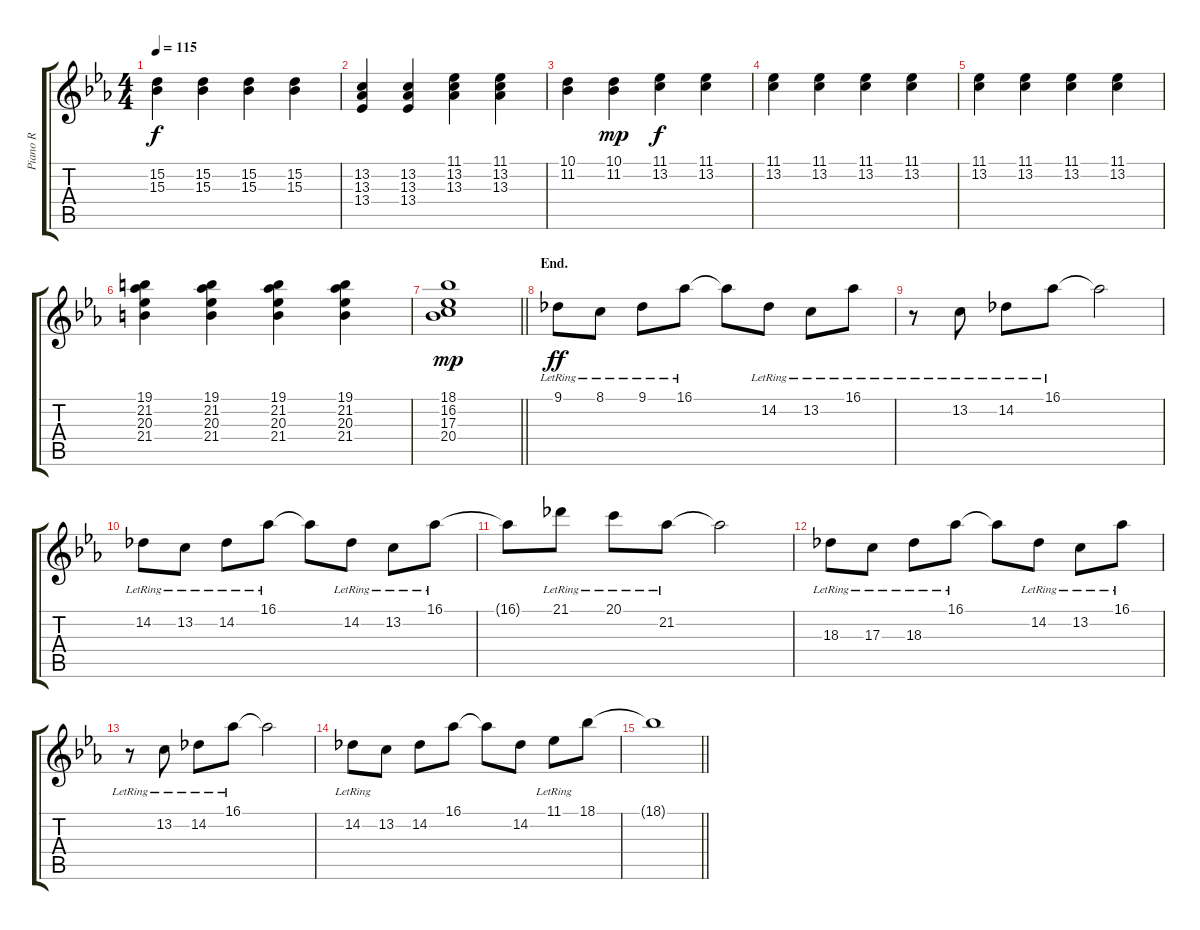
\track ("Piano R" "Piano R") {instrument acousticgrandpiano}
\staff {score tabs}
\tuning (E4 B3 G3 D3 A2 E2) {hide}
\ts (4 4)
\tempo 115
\clef g2
\ks eb
(15.2 15.3).4{dy f} (15.2 15.3).4 (15.2 15.3).4 (15.2 15.3).4 |
(13.2 13.3 13.4).4 (13.2 13.3 13.4).4 (11.1 13.2 13.3).4 (11.1 13.2 13.3).4 |
(10.1 11.2).4 (10.1 11.2).4{dy mp} (11.1 13.2).4{dy f} (11.1 13.2).4 |
(11.1 13.2).4 (11.1 13.2).4 (11.1 13.2).4 (11.1 13.2).4 |
(11.1 13.2).4 (11.1 13.2).4 (11.1 13.2).4 (11.1 13.2).4 |
(19.1 21.2 20.3 21.4).4 (19.1 21.2 20.3 21.4).4 (19.1 21.2 20.3 21.4).4 (19.1 21.2 20.3 21.4).4 |
\barLineRight lightlight
(18.1 16.2 17.3 20.4).1{dy mp} |
\section ("" "End.")
9.1{lr}.8{dy ff} 8.1{lr}.8 9.1{lr}.8 16.1{lr}.8 16.1{t}.8 14.2{lr}.8 13.2{lr}.8 16.1{lr}.8 |
r.8 13.2{lr}.8 14.2{lr}.8 16.1{lr}.8 16.1{t}.2 |
14.2{lr}.8 13.2{lr}.8 14.2{lr}.8 16.1{lr}.8 16.1{t}.8 14.2{lr}.8 13.2{lr}.8 16.1{lr}.8 |
16.1{t}.8 21.1{lr}.8 20.1{lr}.8 21.2{lr}.8 21.2{t}.2 |
18.3{lr}.8 17.3{lr}.8 18.3{lr}.8 16.1{lr}.8 16.1{t}.8 14.2{lr}.8 13.2{lr}.8 16.1{lr}.8 |
r.8 13.2{lr}.8 14.2{lr}.8 16.1{lr}.8 16.1{t}.2 |
14.2{lr}.8 13.2.8 14.2.8 16.1.8 16.1{t}.8 14.2.8 11.1{lr}.8 18.1.8 |
\barLineRight lightlight
18.1{t}.1
